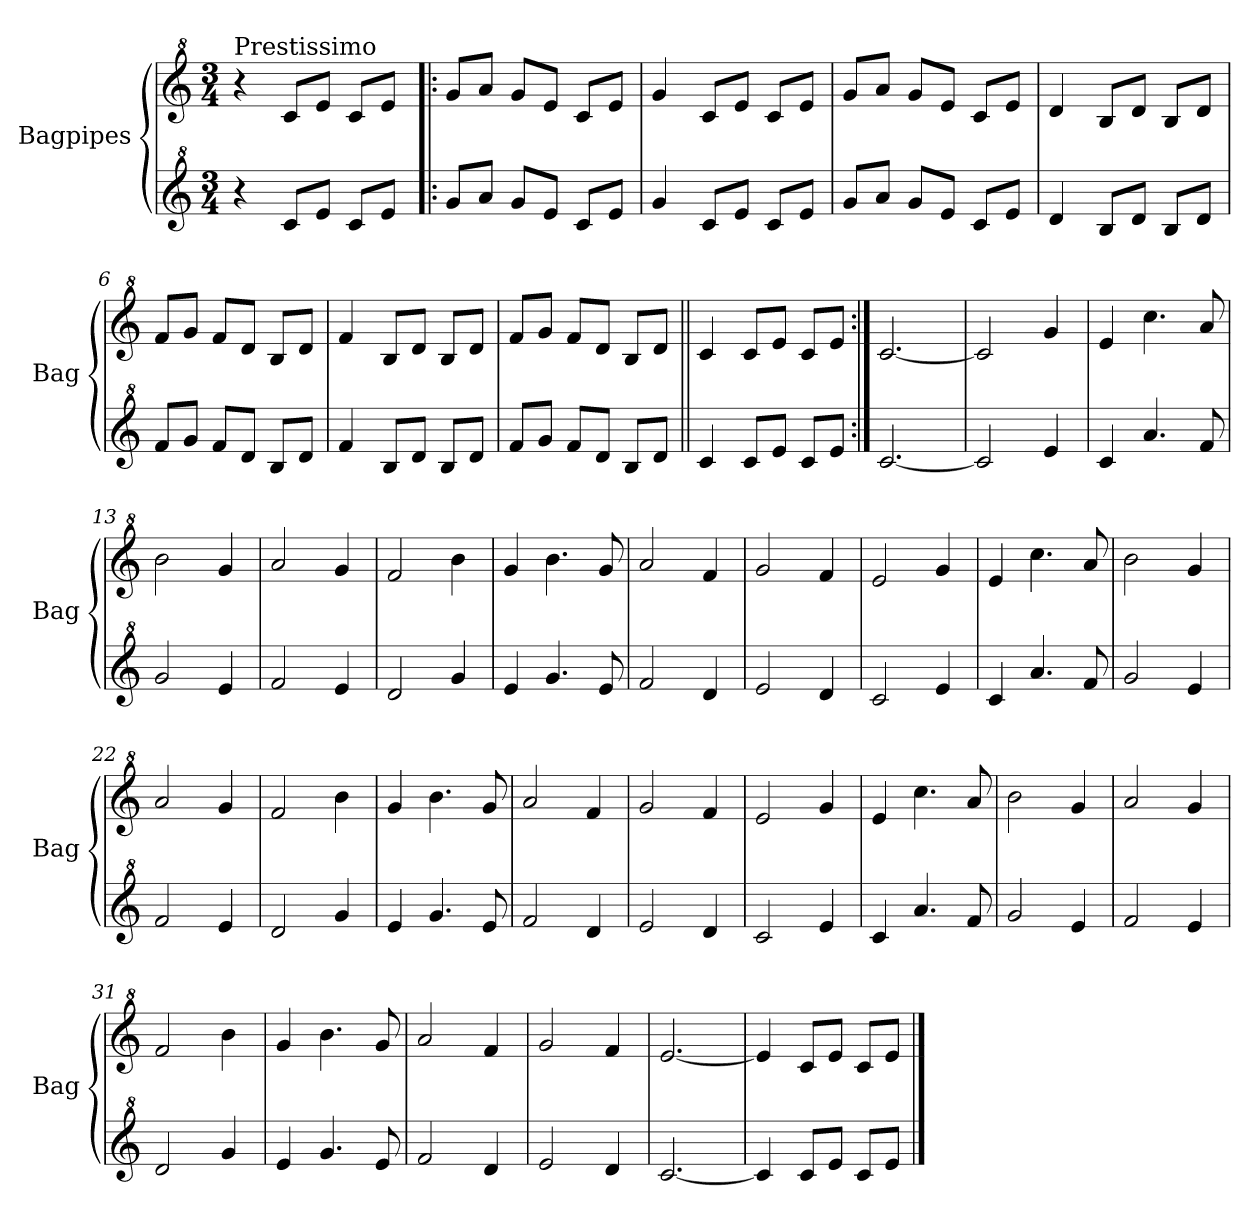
**kern	**kern
*part2	*part1
*staff2	*staff1
*I"Bagpipes	*I"Bagpipes
*I'Bag	*I'Bag
*clefG^2	*clefG^2
*k[]	*k[]
*C:	*C:
*M3/4	*M3/4
=1	=1
!	!LO:TX:a:t=Prestissimo
4r	4r
8cc/L	8cc/L
8ee/J	8ee/J
8cc/L	8cc/L
8ee/J	8ee/J
=2!|:	=2!|:
8gg/L	8gg/L
8aa/J	8aa/J
8gg/L	8gg/L
8ee/J	8ee/J
8cc/L	8cc/L
8ee/J	8ee/J
=3	=3
4gg/	4gg/
8cc/L	8cc/L
8ee/J	8ee/J
8cc/L	8cc/L
8ee/J	8ee/J
=4	=4
8gg/L	8gg/L
8aa/J	8aa/J
8gg/L	8gg/L
8ee/J	8ee/J
8cc/L	8cc/L
8ee/J	8ee/J
=5	=5
4dd/	4dd/
8b/L	8b/L
8dd/J	8dd/J
8b/L	8b/L
8dd/J	8dd/J
=6	=6
8ff/L	8ff/L
8gg/J	8gg/J
8ff/L	8ff/L
8dd/J	8dd/J
8b/L	8b/L
8dd/J	8dd/J
=7	=7
4ff/	4ff/
8b/L	8b/L
8dd/J	8dd/J
8b/L	8b/L
8dd/J	8dd/J
!!LO:LB:g=z
=8	=8
8ff/L	8ff/L
8gg/J	8gg/J
8ff/L	8ff/L
8dd/J	8dd/J
8b/L	8b/L
8dd/J	8dd/J
=9||	=9||
4cc/	4cc/
8cc/L	8cc/L
8ee/J	8ee/J
8cc/L	8cc/L
8ee/J	8ee/J
=10:|!	=10:|!
[2.cc/	[2.cc/
=11	=11
2cc/]	2cc/]
4ee/	4gg/
=12	=12
4cc/	4ee/
4.aa/	4.ccc\
8ff/	8aa/
=13	=13
2gg/	2bb\
4ee/	4gg/
=14	=14
2ff/	2aa/
4ee/	4gg/
=15	=15
2dd/	2ff/
4gg/	4bb\
=16	=16
4ee/	4gg/
4.gg/	4.bb\
8ee/	8gg/
=17	=17
2ff/	2aa/
4dd/	4ff/
=18	=18
2ee/	2gg/
4dd/	4ff/
!!LO:LB:g=z
=19	=19
2cc/	2ee/
4ee/	4gg/
=20	=20
4cc/	4ee/
4.aa/	4.ccc\
8ff/	8aa/
=21	=21
2gg/	2bb\
4ee/	4gg/
=22	=22
2ff/	2aa/
4ee/	4gg/
=23	=23
2dd/	2ff/
4gg/	4bb\
=24	=24
4ee/	4gg/
4.gg/	4.bb\
8ee/	8gg/
=25	=25
2ff/	2aa/
4dd/	4ff/
=26	=26
2ee/	2gg/
4dd/	4ff/
=27	=27
2cc/	2ee/
4ee/	4gg/
=28	=28
4cc/	4ee/
4.aa/	4.ccc\
8ff/	8aa/
=29	=29
2gg/	2bb\
4ee/	4gg/
=30	=30
2ff/	2aa/
4ee/	4gg/
!!LO:LB:g=z
=31	=31
2dd/	2ff/
4gg/	4bb\
=32	=32
4ee/	4gg/
4.gg/	4.bb\
8ee/	8gg/
=33	=33
2ff/	2aa/
4dd/	4ff/
=34	=34
2ee/	2gg/
4dd/	4ff/
=35	=35
[2.cc/	[2.ee/
=36	=36
4cc/]	4ee/]
8cc/L	8cc/L
8ee/J	8ee/J
8cc/L	8cc/L
8ee/J	8ee/J
==	==
*-	*-
